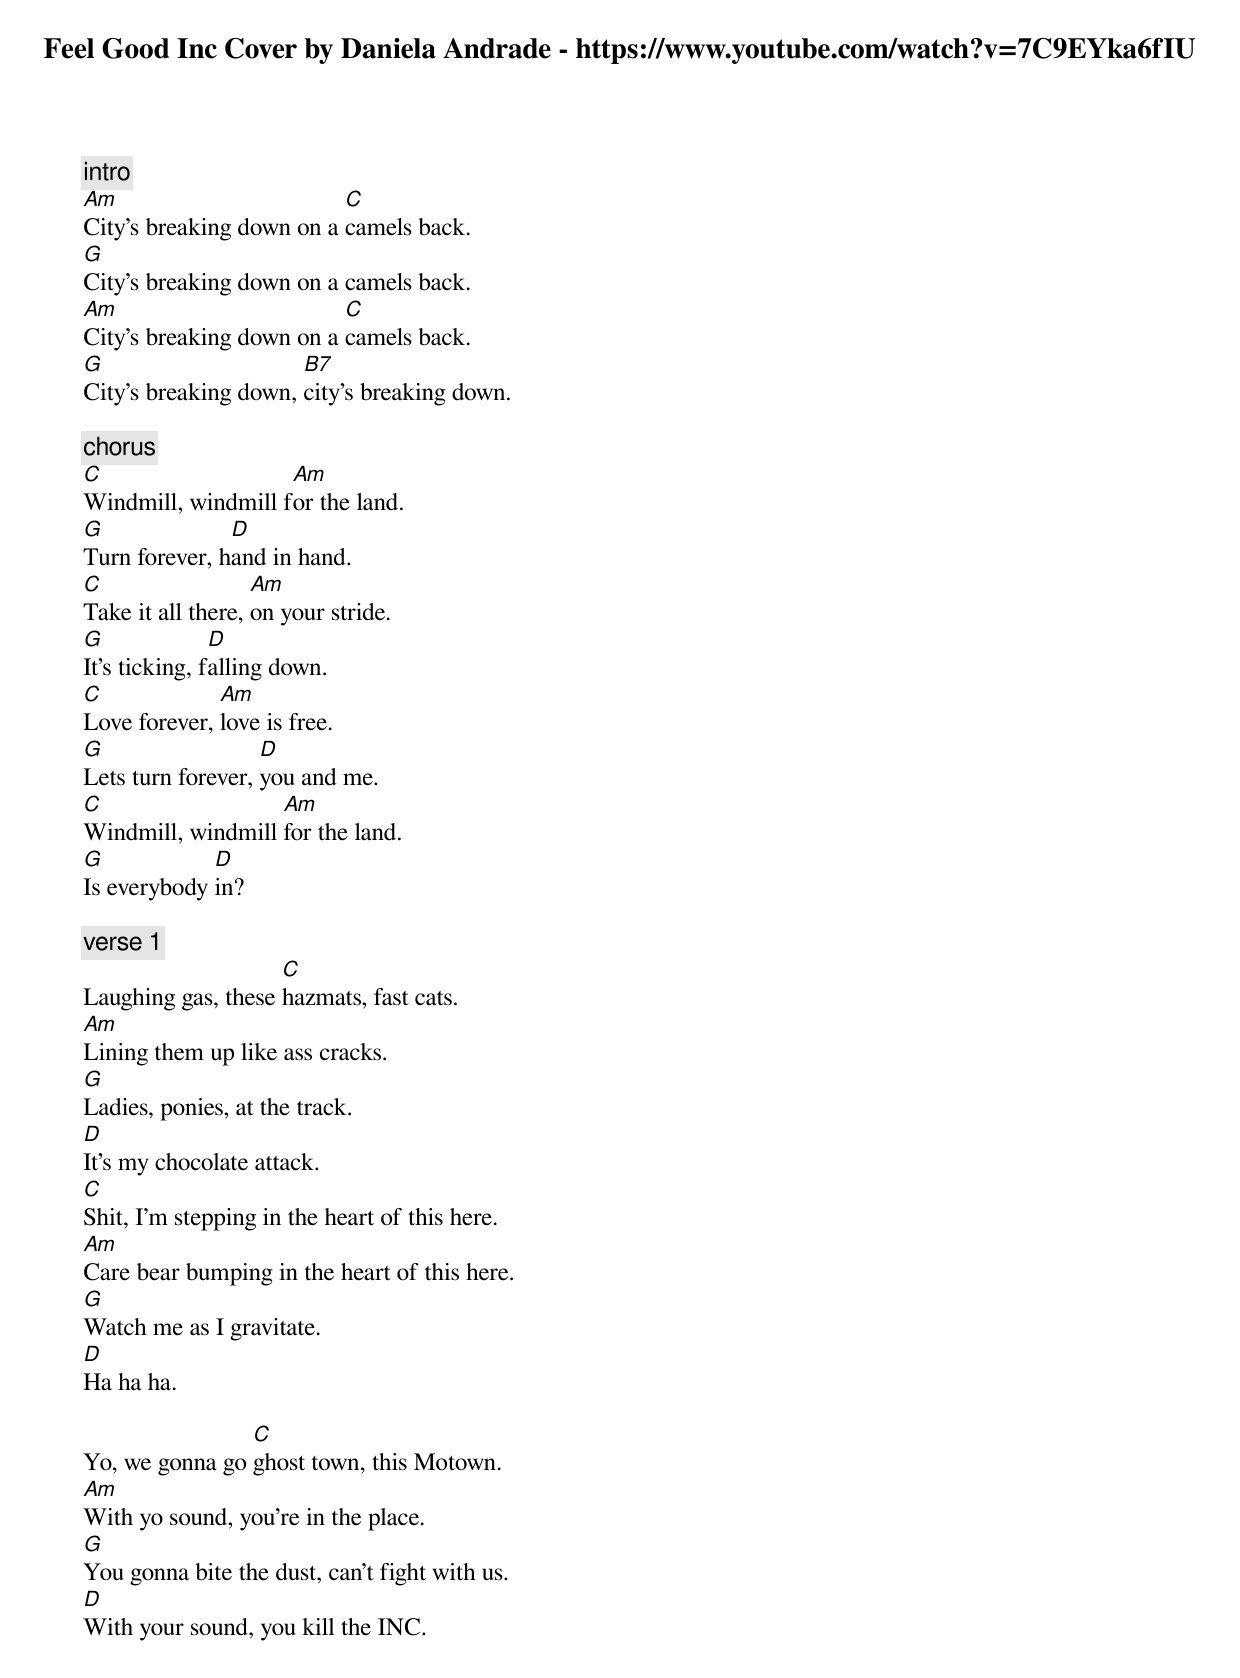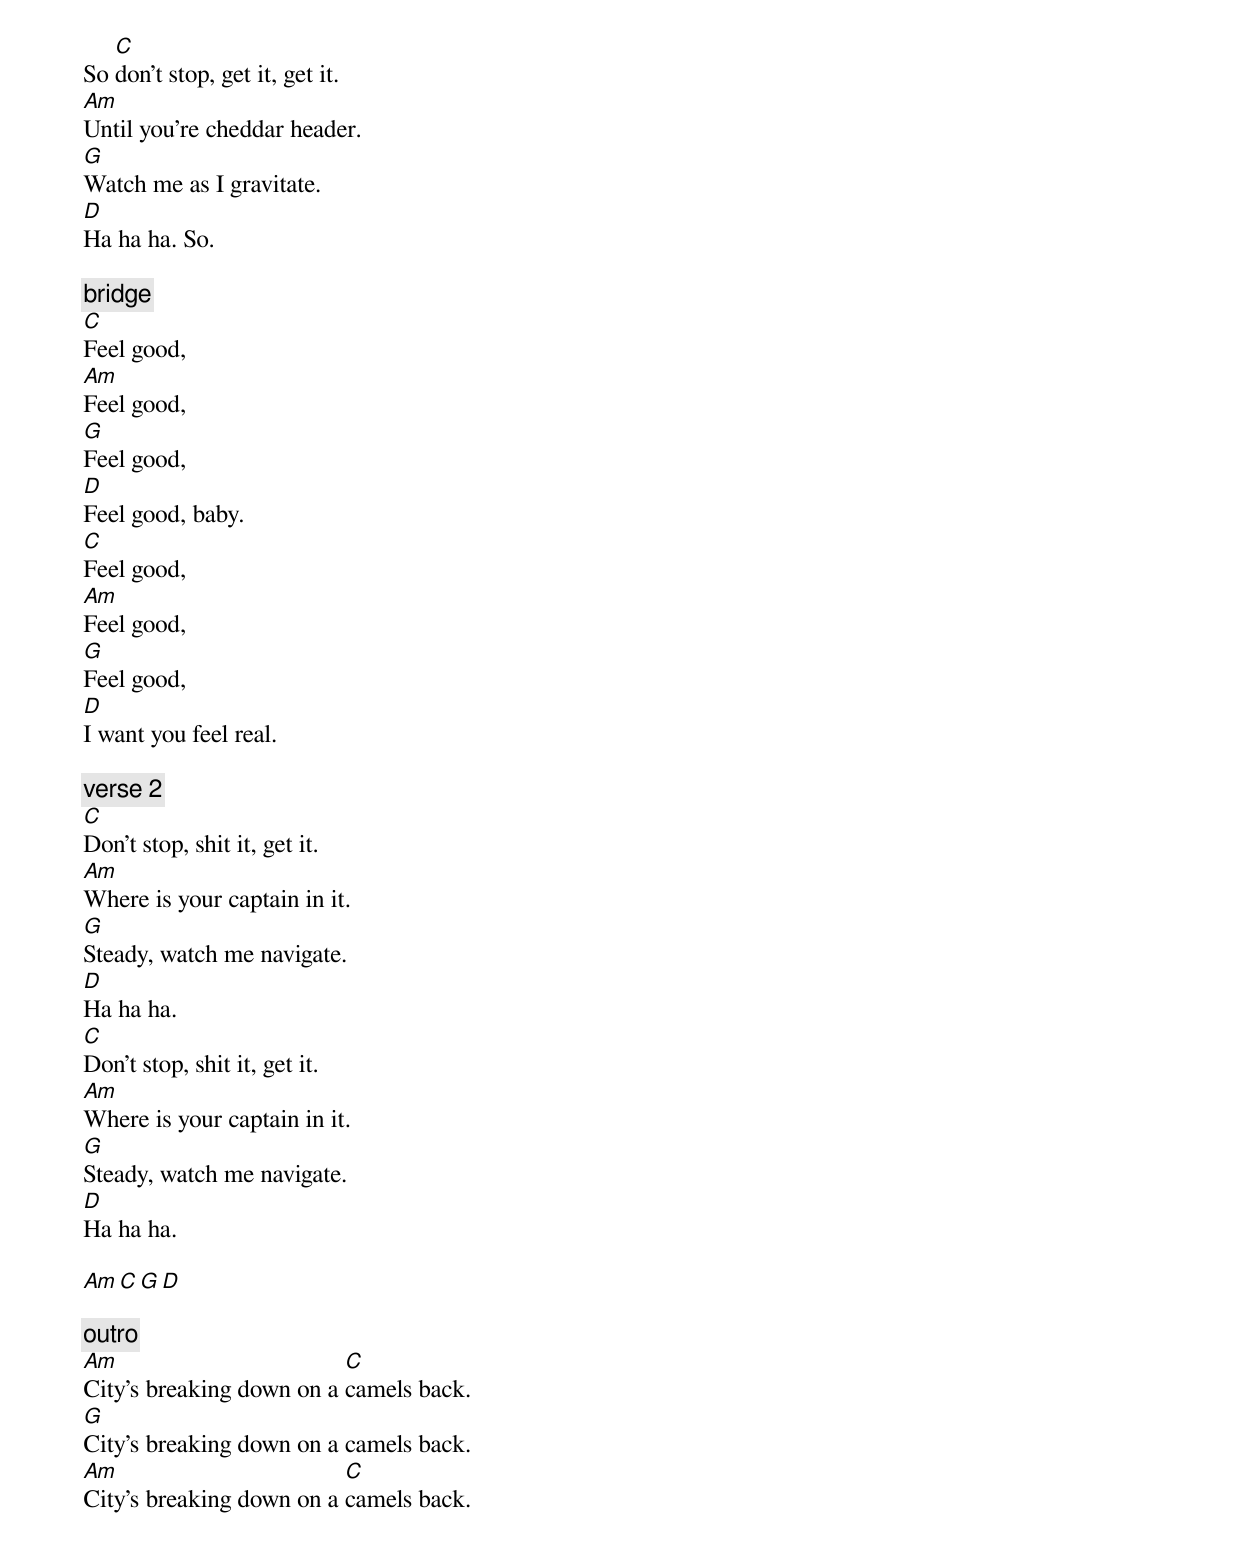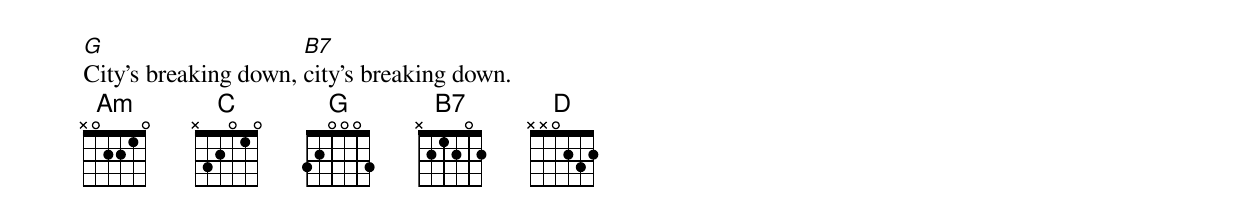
Feel Good Inc Cover by Daniela Andrade - https://www.youtube.com/watch?v=7C9EYka6fIU

[intro]
Am                        C
City's breaking down on a camels back.
G
City's breaking down on a camels back.
Am                        C
City's breaking down on a camels back.
G                     B7
City's breaking down, city's breaking down.

[chorus]
C                   Am
Windmill, windmill for the land.
G              D
Turn forever, hand in hand.
C                  Am
Take it all there, on your stride.
G              D
It's ticking, falling down.
C             Am
Love forever, love is free.
G                  D
Lets turn forever, you and me.
C                  Am
Windmill, windmill for the land.
G            D
Is everybody in?

[verse 1]
                    C
Laughing gas, these hazmats, fast cats.
Am
Lining them up like ass cracks.
G
Ladies, ponies, at the track.
D
It's my chocolate attack.
C
Shit, I'm stepping in the heart of this here.
Am
Care bear bumping in the heart of this here.
G
Watch me as I gravitate.
D
Ha ha ha.

                C
Yo, we gonna go ghost town, this Motown.
Am
With yo sound, you're in the place.
G
You gonna bite the dust, can't fight with us.
D
With your sound, you kill the INC.
   C
So don't stop, get it, get it.
Am
Until you're cheddar header.
G
Watch me as I gravitate.
D
Ha ha ha. So.

[bridge]
C
Feel good,
Am
Feel good,
G
Feel good,
D
Feel good, baby.
C
Feel good,
Am
Feel good,
G
Feel good,
D
I want you feel real.

[verse 2]
C
Don't stop, shit it, get it.
Am
Where is your captain in it.
G
Steady, watch me navigate.
D
Ha ha ha.
C
Don't stop, shit it, get it.
Am
Where is your captain in it.
G
Steady, watch me navigate.
D
Ha ha ha.

Am C G D

[outro]
Am                        C
City's breaking down on a camels back.
G
City's breaking down on a camels back.
Am                        C
City's breaking down on a camels back.
G                     B7
City's breaking down, city's breaking down.
